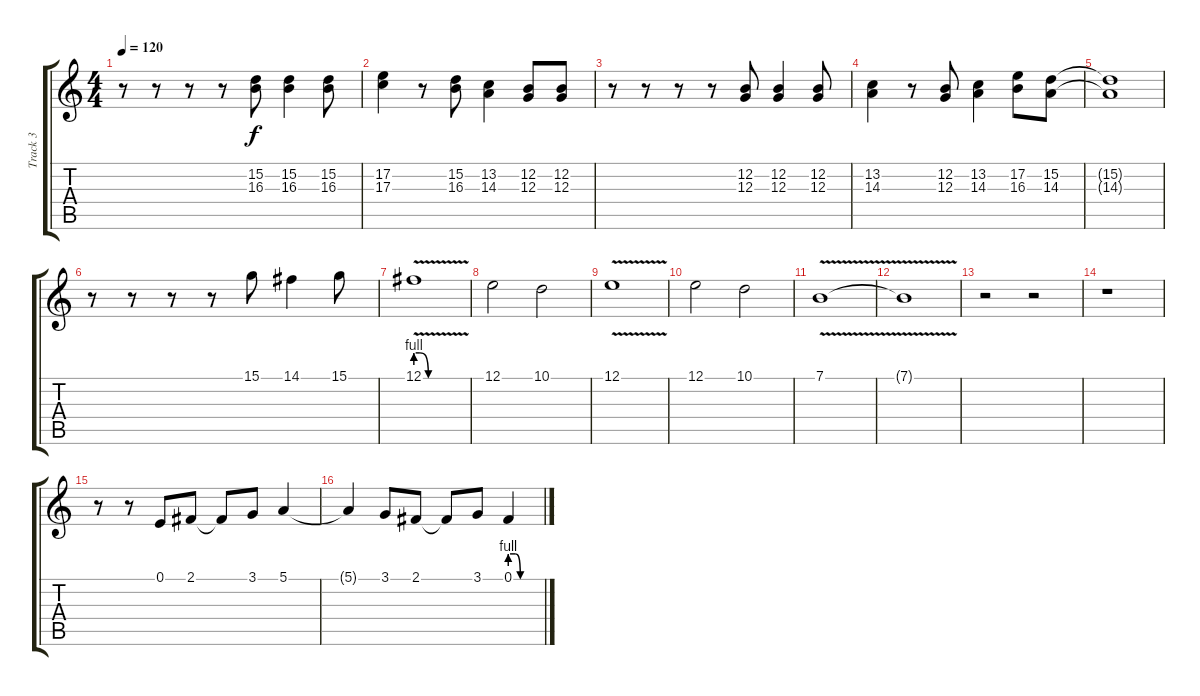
\track ("Track 3" "Track 3") {instrument flute}
\staff {score tabs}
\tuning (E4 B3 G3 D3 A2 E2) {hide}
\ts (4 4)
\tempo 120
\clef g2
\ks c
r.8{dy f} r.8 r.8 r.8 (15.2 16.3).8 (15.2 16.3).4 (15.2 16.3).8 |
(17.2 17.3).4 r.8 (15.2 16.3).8 (13.2 14.3).4 (12.2 12.3).8 (12.2 12.3).8 |
r.8 r.8 r.8 r.8 (12.2 12.3).8 (12.2 12.3).4 (12.2 12.3).8 |
(13.2 14.3).4 r.8 (12.2 12.3).8 (13.2 14.3).4 (17.2 16.3).8 (15.2 14.3).8 |
(15.2{t} 14.3{t}).1 |
r.8 r.8 r.8 r.8 15.1.8 14.1.4 15.1.8 |
12.1{be (custom 0 4 5 4 15 0 25 0 40 0 60 0) v}.1 |
12.1.2 10.1.2 |
12.1{v}.1 |
12.1.2 10.1.2 |
7.1{v}.1 |
7.1{t}.1 |
r.2 r.2 |
r.1 |
r.8 r.8 0.1.8 2.1.8 2.1{t}.8 3.1.8 5.1.4 |
5.1{t}.4 3.1.8 2.1.8 2.1{t}.8 3.1.8 0.1{be (custom 0 4 10 4 20 0 60 0)}.4
